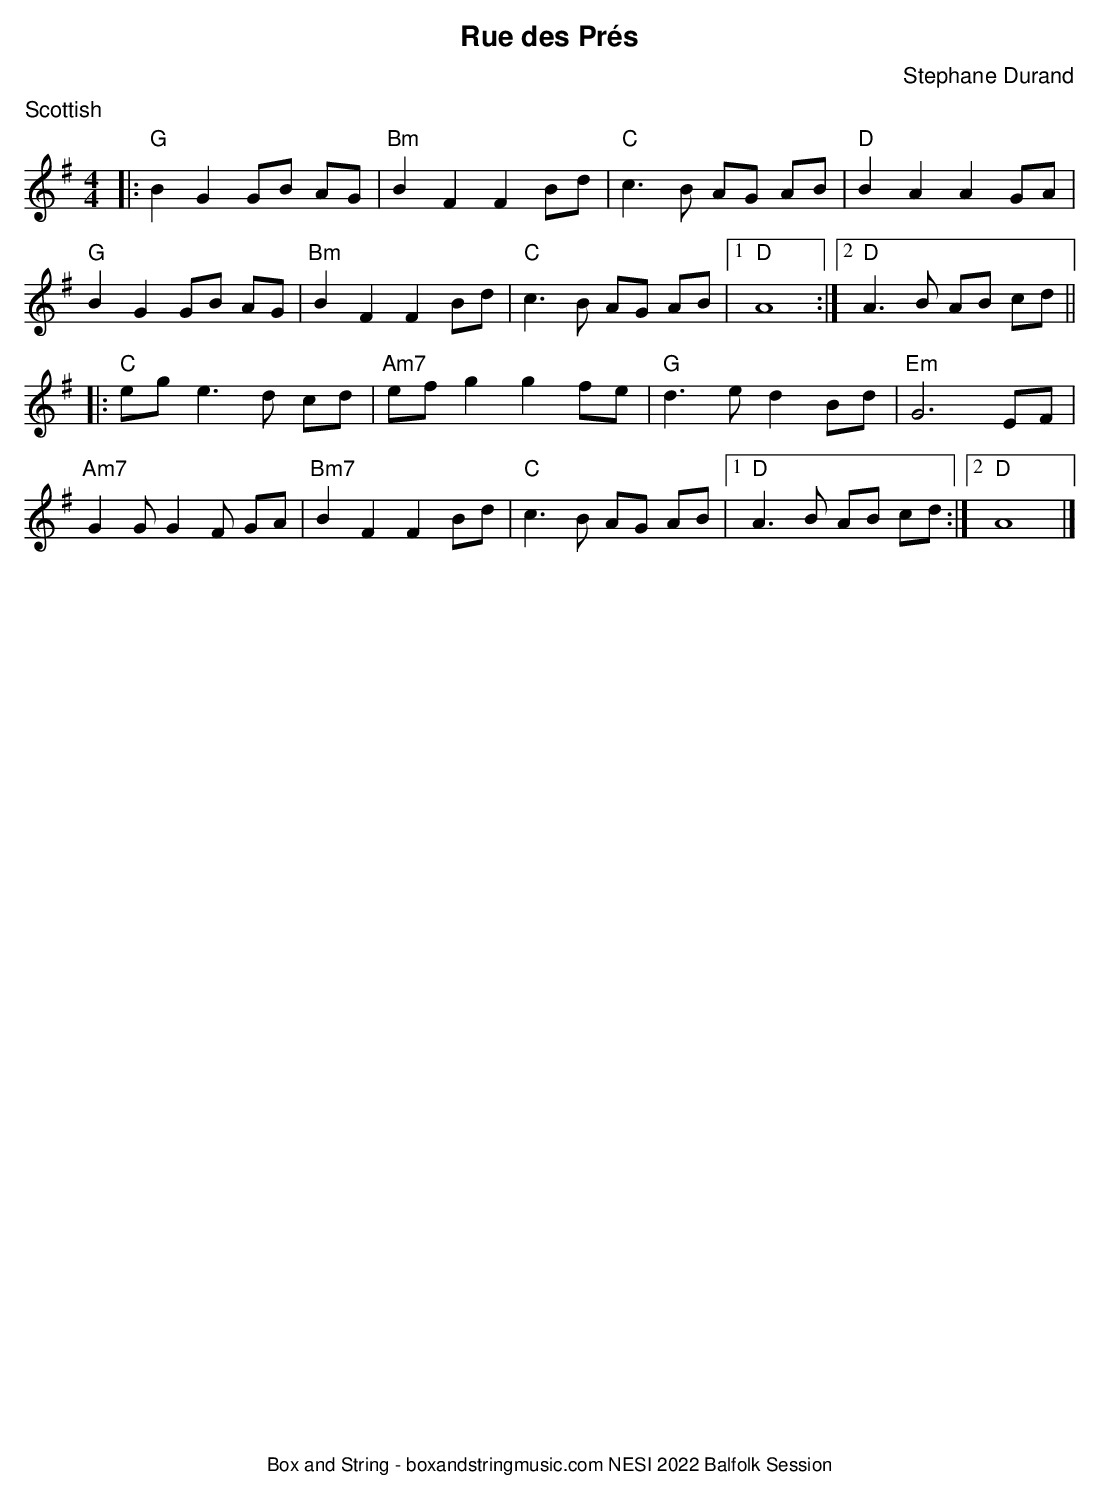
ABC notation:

X:1
T:Rue des Prés
C:Stephane Durand
M:4/4
L:1/8
K:G
|:"G"B2G2GB AG|"Bm"B2F2F2Bd|"C"c3B AG AB|"D"B2A2A2GA|
"G"B2G2GB AG|"Bm"B2F2F2Bd|"C"c3B AG AB|1"D"A8:|2"D"A3B AB cd||
|:"C"ege3d cd|"Am7"efg2g2fe|"G"d3ed2Bd|"Em"G6EF|
"Am7"G2GG2F GA|"Bm7"B2F2F2Bd|"C"c3B AG AB|1"D"A3B AB cd:|2"D"A8|]
